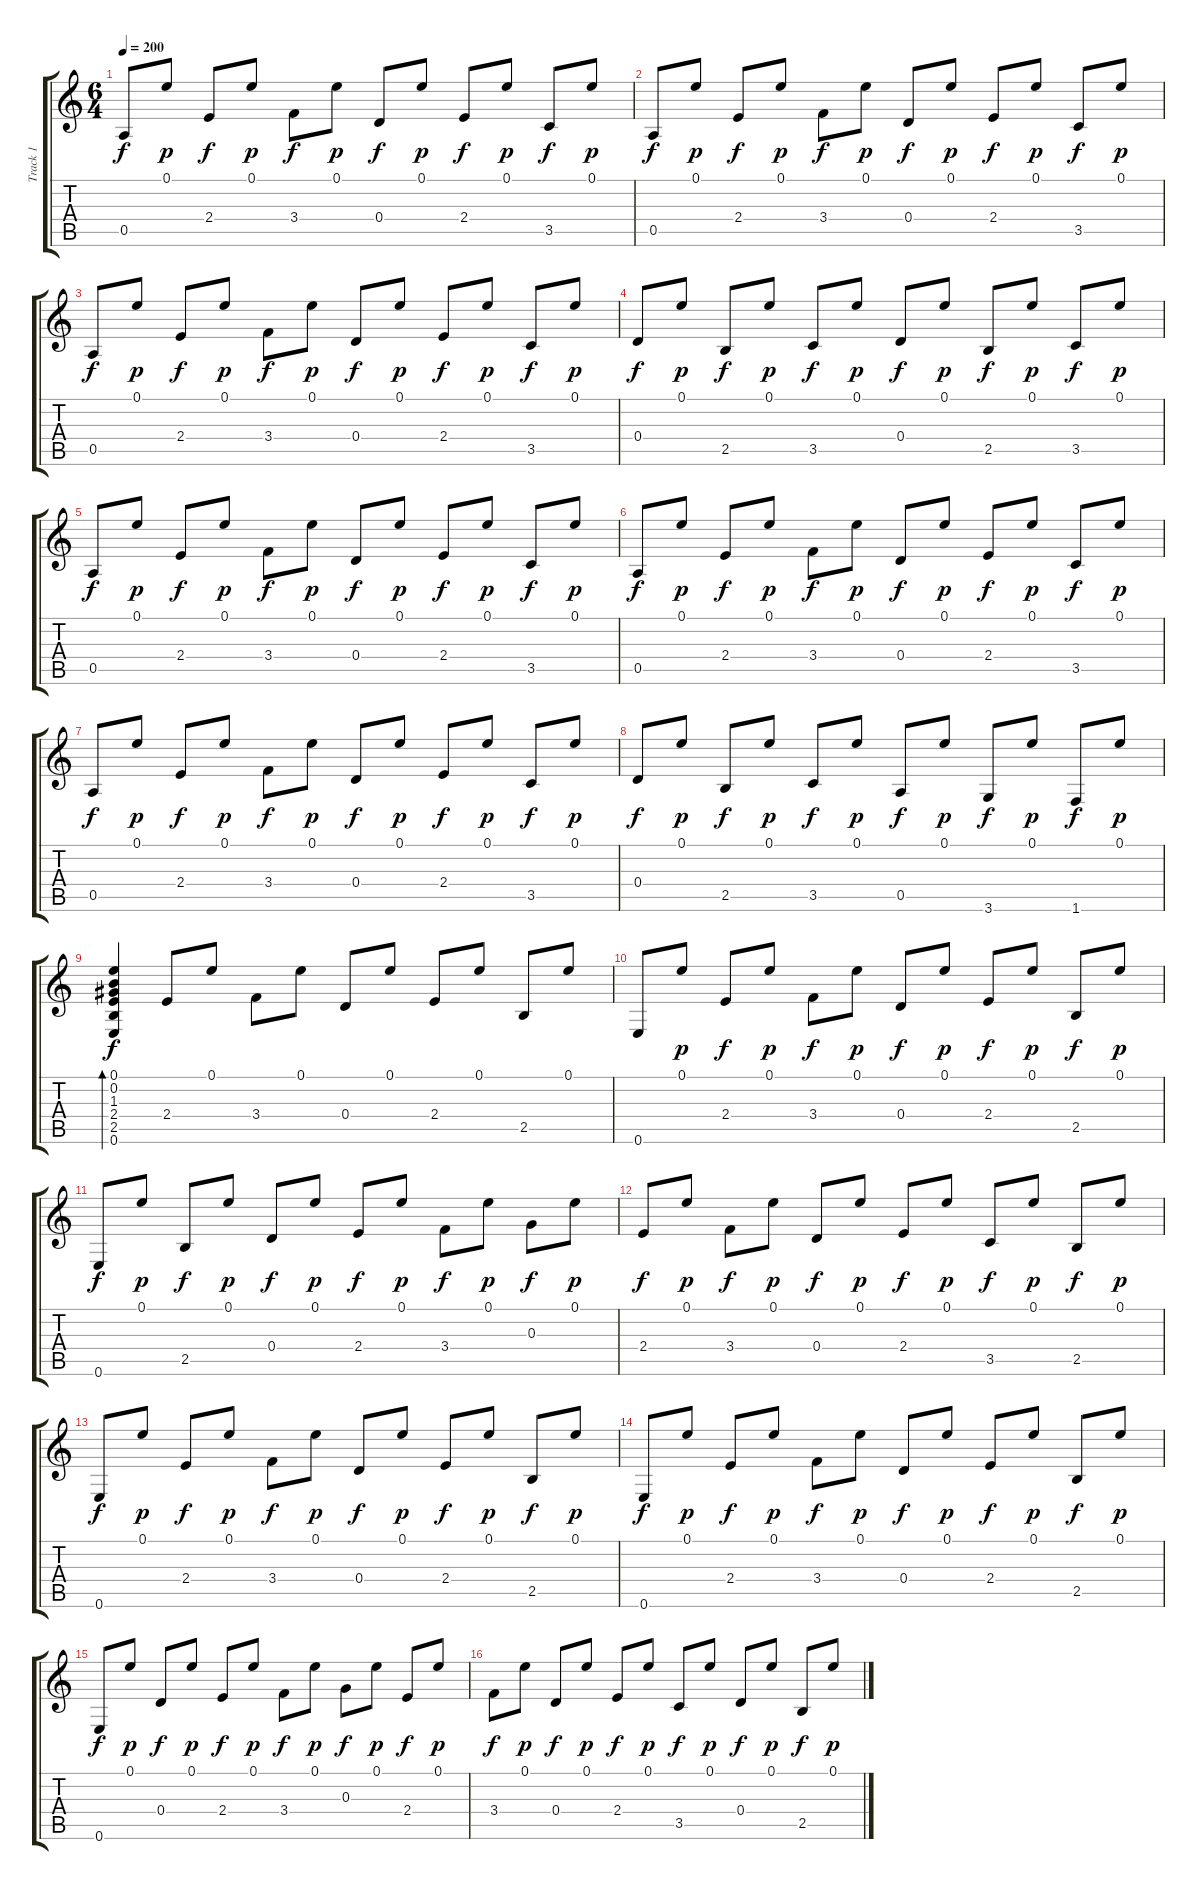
\track ("Track 1" "Track 1") {instrument acousticguitarnylon}
\staff {score tabs}
\tuning (E4 B3 G3 D3 A2 E2) {hide}
\ts (6 4)
\tempo 200
\clef g2
\ks c
0.5.8{dy f instrument acousticguitarnylon} 0.1.8{dy p} 2.4.8{dy f} 0.1.8{dy p} 3.4.8{dy f} 0.1.8{dy p} 0.4.8{dy f} 0.1.8{dy p} 2.4.8{dy f} 0.1.8{dy p} 3.5.8{dy f} 0.1.8{dy p} |
0.5.8{dy f} 0.1.8{dy p} 2.4.8{dy f} 0.1.8{dy p} 3.4.8{dy f} 0.1.8{dy p} 0.4.8{dy f} 0.1.8{dy p} 2.4.8{dy f} 0.1.8{dy p} 3.5.8{dy f} 0.1.8{dy p} |
0.5.8{dy f} 0.1.8{dy p} 2.4.8{dy f} 0.1.8{dy p} 3.4.8{dy f} 0.1.8{dy p} 0.4.8{dy f} 0.1.8{dy p} 2.4.8{dy f} 0.1.8{dy p} 3.5.8{dy f} 0.1.8{dy p} |
0.4.8{dy f} 0.1.8{dy p} 2.5.8{dy f} 0.1.8{dy p} 3.5.8{dy f} 0.1.8{dy p} 0.4.8{dy f} 0.1.8{dy p} 2.5.8{dy f} 0.1.8{dy p} 3.5.8{dy f} 0.1.8{dy p} |
0.5.8{dy f} 0.1.8{dy p} 2.4.8{dy f} 0.1.8{dy p} 3.4.8{dy f} 0.1.8{dy p} 0.4.8{dy f} 0.1.8{dy p} 2.4.8{dy f} 0.1.8{dy p} 3.5.8{dy f} 0.1.8{dy p} |
0.5.8{dy f} 0.1.8{dy p} 2.4.8{dy f} 0.1.8{dy p} 3.4.8{dy f} 0.1.8{dy p} 0.4.8{dy f} 0.1.8{dy p} 2.4.8{dy f} 0.1.8{dy p} 3.5.8{dy f} 0.1.8{dy p} |
0.5.8{dy f} 0.1.8{dy p} 2.4.8{dy f} 0.1.8{dy p} 3.4.8{dy f} 0.1.8{dy p} 0.4.8{dy f} 0.1.8{dy p} 2.4.8{dy f} 0.1.8{dy p} 3.5.8{dy f} 0.1.8{dy p} |
0.4.8{dy f} 0.1.8{dy p} 2.5.8{dy f} 0.1.8{dy p} 3.5.8{dy f} 0.1.8{dy p} 0.5.8{dy f} 0.1.8{dy p} 3.6.8{dy f} 0.1.8{dy p} 1.6.8{dy f} 0.1.8{dy p} |
(0.1 0.2 1.3 2.4 2.5 0.6).4{bd 240 dy f} 2.4.8 0.1.8 3.4.8 0.1.8 0.4.8 0.1.8 2.4.8 0.1.8 2.5.8 0.1.8 |
0.6.8 0.1.8{dy p} 2.4.8{dy f} 0.1.8{dy p} 3.4.8{dy f} 0.1.8{dy p} 0.4.8{dy f} 0.1.8{dy p} 2.4.8{dy f} 0.1.8{dy p} 2.5.8{dy f} 0.1.8{dy p} |
0.6.8{dy f} 0.1.8{dy p} 2.5.8{dy f} 0.1.8{dy p} 0.4.8{dy f} 0.1.8{dy p} 2.4.8{dy f} 0.1.8{dy p} 3.4.8{dy f} 0.1.8{dy p} 0.3.8{dy f} 0.1.8{dy p} |
2.4.8{dy f} 0.1.8{dy p} 3.4.8{dy f} 0.1.8{dy p} 0.4.8{dy f} 0.1.8{dy p} 2.4.8{dy f} 0.1.8{dy p} 3.5.8{dy f} 0.1.8{dy p} 2.5.8{dy f} 0.1.8{dy p} |
0.6.8{dy f} 0.1.8{dy p} 2.4.8{dy f} 0.1.8{dy p} 3.4.8{dy f} 0.1.8{dy p} 0.4.8{dy f} 0.1.8{dy p} 2.4.8{dy f} 0.1.8{dy p} 2.5.8{dy f} 0.1.8{dy p} |
0.6.8{dy f} 0.1.8{dy p} 2.4.8{dy f} 0.1.8{dy p} 3.4.8{dy f} 0.1.8{dy p} 0.4.8{dy f} 0.1.8{dy p} 2.4.8{dy f} 0.1.8{dy p} 2.5.8{dy f} 0.1.8{dy p} |
0.6.8{dy f} 0.1.8{dy p} 0.4.8{dy f} 0.1.8{dy p} 2.4.8{dy f} 0.1.8{dy p} 3.4.8{dy f} 0.1.8{dy p} 0.3.8{dy f} 0.1.8{dy p} 2.4.8{dy f} 0.1.8{dy p} |
3.4.8{dy f} 0.1.8{dy p} 0.4.8{dy f} 0.1.8{dy p} 2.4.8{dy f} 0.1.8{dy p} 3.5.8{dy f} 0.1.8{dy p} 0.4.8{dy f} 0.1.8{dy p} 2.5.8{dy f} 0.1.8{dy p}
